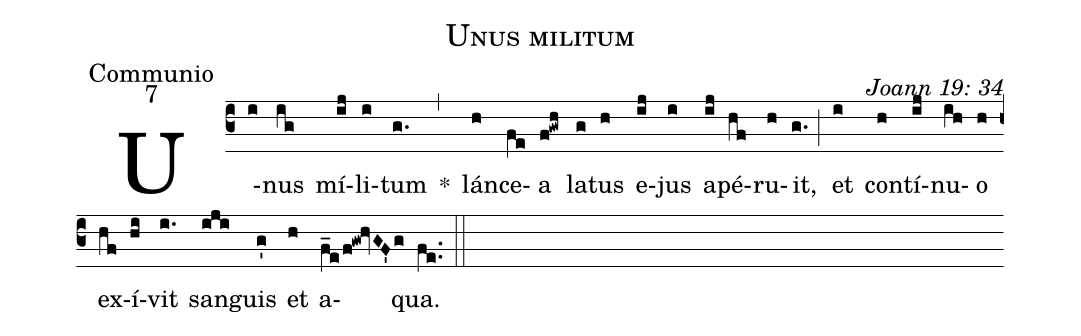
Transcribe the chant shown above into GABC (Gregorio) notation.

name: Unus militum;
office-part: Communio;
mode: 7;
commentary: Joann 19: 34;
%%
(c3) U(i)nus(ig) mí(ij)li(i)tum(g.) *(,)
lán(h)ce(fe)a(f!gwh) la(g)tus(h) e(ij)jus(i) a(ij)pé(hf)ru(h)it,(g.) (;) et(i) con(h)tí(ij)nu(ih)o(h) ex(hf)í(hi)vit(i.) san(iji)guis(g') et(h) a(f_e/f!gw!hvGF'g)qua.(fe..) (::)
